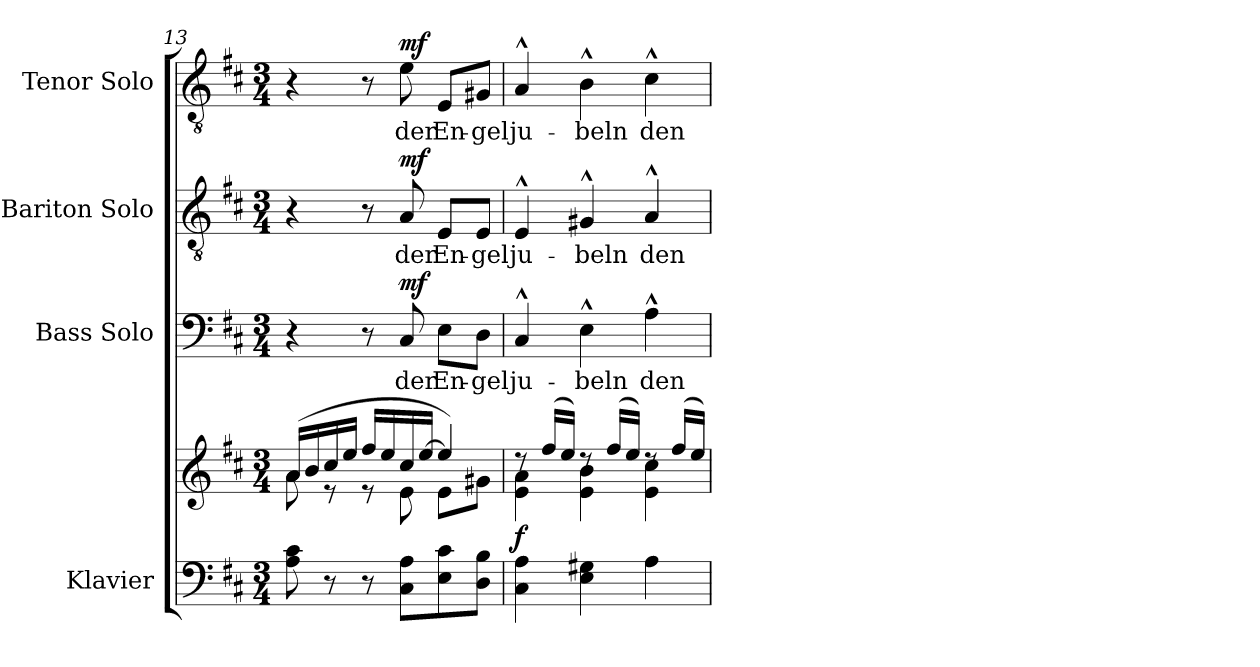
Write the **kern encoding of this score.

**kern	**kern	**dynam	**kern	**text	**dynam	**kern	**text	**dynam	**kern	**text	**dynam
*part4	*part4	*part4	*part3	*part3	*part3	*part2	*part2	*part2	*part1	*part1	*part1
*staff5	*staff4	*staff4/5	*staff3	*staff3	*staff3	*staff2	*staff2	*staff2	*staff1	*staff1	*staff1
*I"Klavier	*	*	*I"Bass Solo	*	*	*I"Bariton Solo	*	*	*I"Tenor Solo	*	*
*	*	*	*I'B S	*	*	*I'B r S	*	*	*I'T S	*	*
!!LO:PB:g=z
*clefF4	*clefG2	*	*clefF4	*	*	*clefGv2	*	*	*clefGv2	*	*
*k[f#c#]	*k[f#c#]	*	*k[f#c#]	*	*	*k[f#c#]	*	*	*k[f#c#]	*	*
*M3/4	*M3/4	*	*M3/4	*	*	*M3/4	*	*	*M3/4	*	*
=13	=13	=13	=13	=13	=13	=13	=13	=13	=13	=13	=13
*	*^	*	*	*	*	*	*	*	*	*	*
8A\ 8c#\	(16a/LL	8a\	.	4r	.	.	4r	.	.	4r	.	.
.	16b/	.	.	.	.	.	.	.	.	.	.	.
8r	16cc#/	8r	.	.	.	.	.	.	.	.	.	.
.	16ee/JJ	.	.	.	.	.	.	.	.	.	.	.
8r	16ff#/LL	8r	.	8r	.	.	8r	.	.	8r	.	.
.	16ee/	.	.	.	.	.	.	.	.	.	.	.
!	!	!	!	!	!LO:LY:b	!LO:DY:a	!	!LO:LY:b	!LO:DY:a	!	!LO:LY:b	!LO:DY:a
8C#\ 8A\L	16cc#/	8e\	.	8C#/	der	mf	8A/	der	mf	8e\	der	mf
.	[16ee/JJ	.	.	.	.	.	.	.	.	.	.	.
!	!	!	!	!	!LO:LY:b	!	!	!LO:LY:b	!	!	!LO:LY:b	!
8E\ 8c#\	4ee/])	8e\L	.	8E\L	En-	.	8E/L	En-	.	8E/L	En-	.
!	!	!	!	!	!LO:LY:b	!	!	!LO:LY:b	!	!	!LO:LY:b	!
8D\ 8B\J	.	8g#X\J	.	8D\J	-gel	.	8E/J	-gel	.	8G#X/J	-gel	.
=14	=14	=14	=14	=14	=14	=14	=14	=14	=14	=14	=14	=14
!	!	!	!LO:DY:a=2	!	!LO:LY:b	!	!	!LO:LY:b	!	!	!LO:LY:b	!
4C#\ 4A\	8rdd	4e\ 4a\	f	4C#^^/	ju-	.	4E^^/	ju-	.	4A^^/	ju-	.
.	(16ff#/LL	.	.	.	.	.	.	.	.	.	.	.
.	16ee/JJ)	.	.	.	.	.	.	.	.	.	.	.
!	!	!	!	!	!LO:LY:b	!	!	!LO:LY:b	!	!	!LO:LY:b	!
4E\ 4G#X\	8rdd	4e\ 4b\	.	4E^^\	-beln	.	4G#X^^/	-beln	.	4B^^\	-beln	.
.	(16ff#/LL	.	.	.	.	.	.	.	.	.	.	.
.	16ee/JJ)	.	.	.	.	.	.	.	.	.	.	.
!	!	!	!	!	!LO:LY:b	!	!	!LO:LY:b	!	!	!LO:LY:b	!
4A\	8rdd	4e\ 4cc#\	.	4A^^\	den	.	4A^^/	den	.	4c#^^\	den	.
.	(16ff#/LL	.	.	.	.	.	.	.	.	.	.	.
.	16ee/JJ)	.	.	.	.	.	.	.	.	.	.	.
*	*v	*v	*	*	*	*	*	*	*	*	*	*
=	=	=	=	=	=	=	=	=	=	=	=
*-	*-	*-	*-	*-	*-	*-	*-	*-	*-	*-	*-
